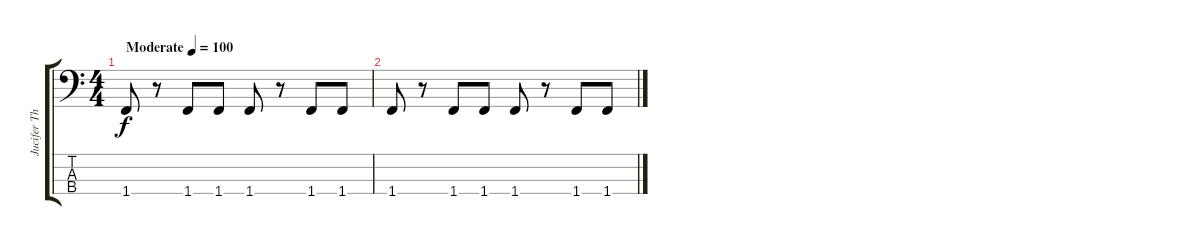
\track ("Jucifer The Reaper" "Jucifer Th") {instrument acousticbass}
\staff {score tabs}
\tuning (G2 D2 A1 E1) {hide}
\ts (4 4)
\tempo (100 "Moderate")
\clef f4
\ks c
1.4.8{dy f instrument acousticbass} r.8 1.4.8 1.4.8 1.4.8 r.8 1.4.8 1.4.8 |
1.4.8 r.8 1.4.8 1.4.8 1.4.8 r.8 1.4.8 1.4.8
